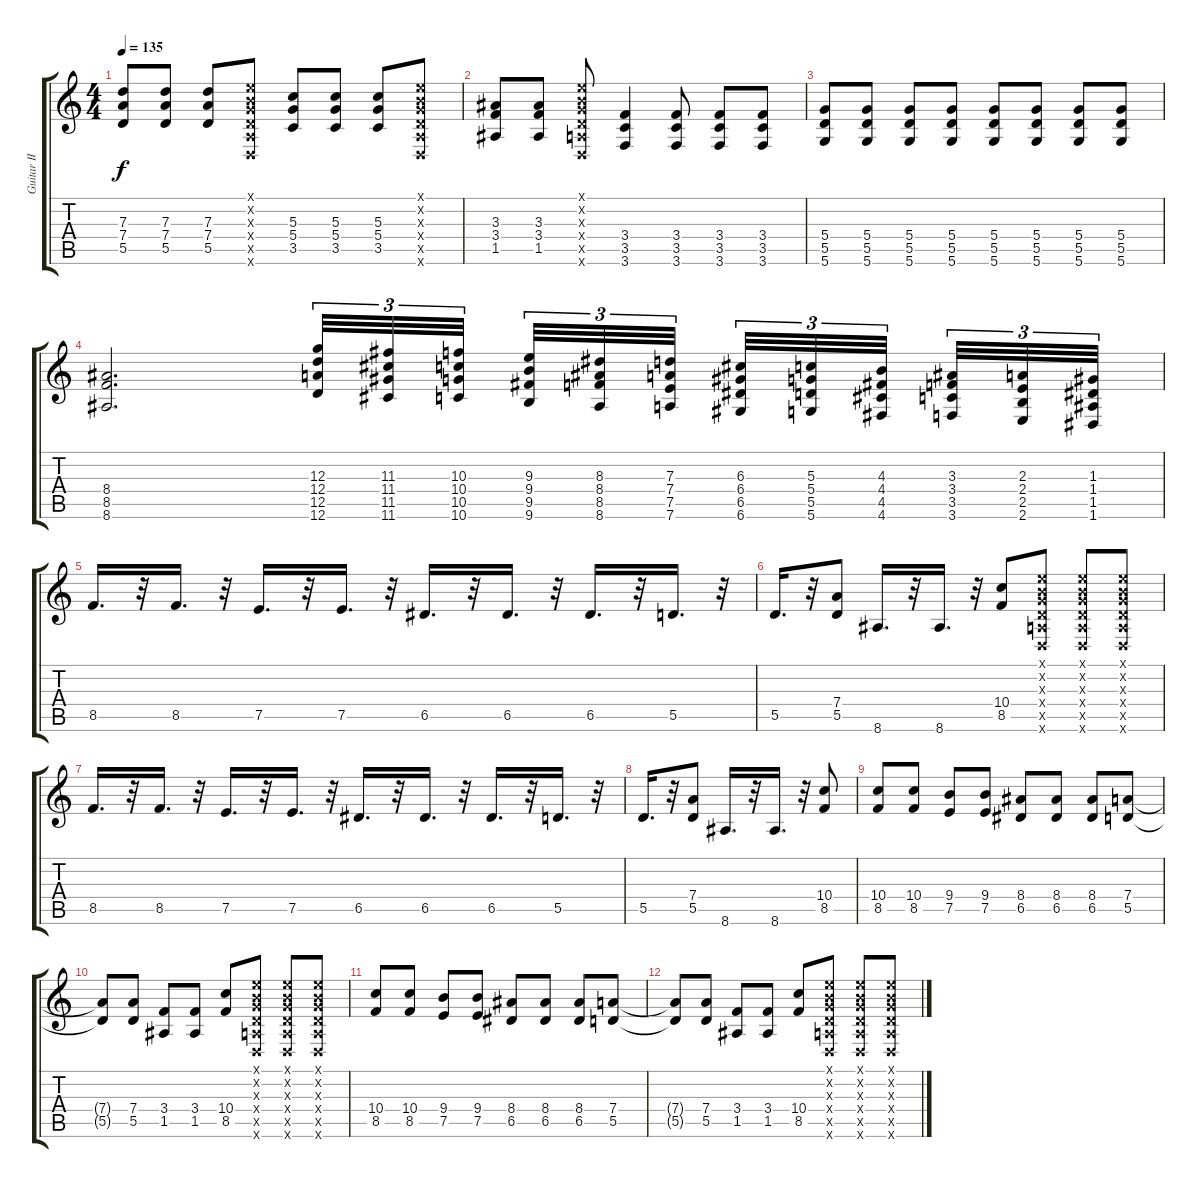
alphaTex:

\track ("Guitar II" "Guitar II") {instrument distortionguitar bank 67}
\staff {score tabs}
\tuning (E4 B3 G3 D3 A2 D2) {hide}
\ts (4 4)
\tempo 135
\clef g2
\ks c
(7.3 7.4 5.5).8{dy f} (7.3 7.4 5.5).8 (7.3 7.4 5.5).8 (0.1{x} 0.2{x} 0.3{x} 0.4{x} 0.5{x} 0.6{x}).8 (5.3 5.4 3.5).8 (5.3 5.4 3.5).8 (5.3 5.4 3.5).8 (0.1{x} 0.2{x} 0.3{x} 0.4{x} 0.5{x} 0.6{x}).8 |
(3.3 3.4 1.5).8 (3.3 3.4 1.5).8 (0.1{x} 0.2{x} 0.3{x} 0.4{x} 0.5{x} 0.6{x}).8 (3.4 3.5 3.6).4 (3.4 3.5 3.6).8 (3.4 3.5 3.6).8 (3.4 3.5 3.6).8 |
(5.4 5.5 5.6).8 (5.4 5.5 5.6).8 (5.4 5.5 5.6).8 (5.4 5.5 5.6).8 (5.4 5.5 5.6).8 (5.4 5.5 5.6).8 (5.4 5.5 5.6).8 (5.4 5.5 5.6).8 |
(8.4 8.5 8.6).2{d} (12.3 12.4 12.5 12.6).32{tu (3 2)} (11.3 11.4 11.5 11.6).32{tu (3 2)} (10.3 10.4 10.5 10.6).32{tu (3 2) beam splitsecondary} (9.3 9.4 9.5 9.6).32{tu (3 2)} (8.3 8.4 8.5 8.6).32{tu (3 2)} (7.3 7.4 7.5 7.6).32{tu (3 2) beam splitsecondary} (6.3 6.4 6.5 6.6).32{tu (3 2)} (5.3 5.4 5.5 5.6).32{tu (3 2)} (4.3 4.4 4.5 4.6).32{tu (3 2) beam splitsecondary} (3.3 3.4 3.5 3.6).32{tu (3 2)} (2.3 2.4 2.5 2.6).32{tu (3 2)} (1.3 1.4 1.5 1.6).32{tu (3 2)} |
8.5.16{d} r.32 8.5.16{d} r.32 7.5.16{d} r.32 7.5.16{d} r.32 6.5.16{d} r.32 6.5.16{d} r.32 6.5.16{d} r.32 5.5.16{d} r.32 |
5.5.16{d} r.32 (7.4 5.5).8 8.6.16{d} r.32 8.6.16{d} r.32 (10.4 8.5).8 (0.1{x} 0.2{x} 0.3{x} 0.4{x} 0.5{x} 0.6{x}).8 (0.1{x} 0.2{x} 0.3{x} 0.4{x} 0.5{x} 0.6{x}).8 (0.1{x} 0.2{x} 0.3{x} 0.4{x} 0.5{x} 0.6{x}).8 |
8.5.16{d} r.32 8.5.16{d} r.32 7.5.16{d} r.32 7.5.16{d} r.32 6.5.16{d} r.32 6.5.16{d} r.32 6.5.16{d} r.32 5.5.16{d} r.32 |
5.5.16{d} r.32 (7.4 5.5).8 8.6.16{d} r.32 8.6.16{d} r.32 (10.4 8.5).8 |
(10.4 8.5).8 (10.4 8.5).8 (9.4 7.5).8 (9.4 7.5).8 (8.4 6.5).8 (8.4 6.5).8 (8.4 6.5).8 (7.4 5.5).8 |
(7.4{t} 5.5{t}).8 (7.4 5.5).8 (3.4 1.5).8 (3.4 1.5).8 (10.4 8.5).8 (0.1{x} 0.2{x} 0.3{x} 0.4{x} 0.5{x} 0.6{x}).8 (0.1{x} 0.2{x} 0.3{x} 0.4{x} 0.5{x} 0.6{x}).8 (0.1{x} 0.2{x} 0.3{x} 0.4{x} 0.5{x} 0.6{x}).8 |
(10.4 8.5).8 (10.4 8.5).8 (9.4 7.5).8 (9.4 7.5).8 (8.4 6.5).8 (8.4 6.5).8 (8.4 6.5).8 (7.4 5.5).8 |
(7.4{t} 5.5{t}).8 (7.4 5.5).8 (3.4 1.5).8 (3.4 1.5).8 (10.4 8.5).8 (0.1{x} 0.2{x} 0.3{x} 0.4{x} 0.5{x} 0.6{x}).8 (0.1{x} 0.2{x} 0.3{x} 0.4{x} 0.5{x} 0.6{x}).8 (0.1{x} 0.2{x} 0.3{x} 0.4{x} 0.5{x} 0.6{x}).8
